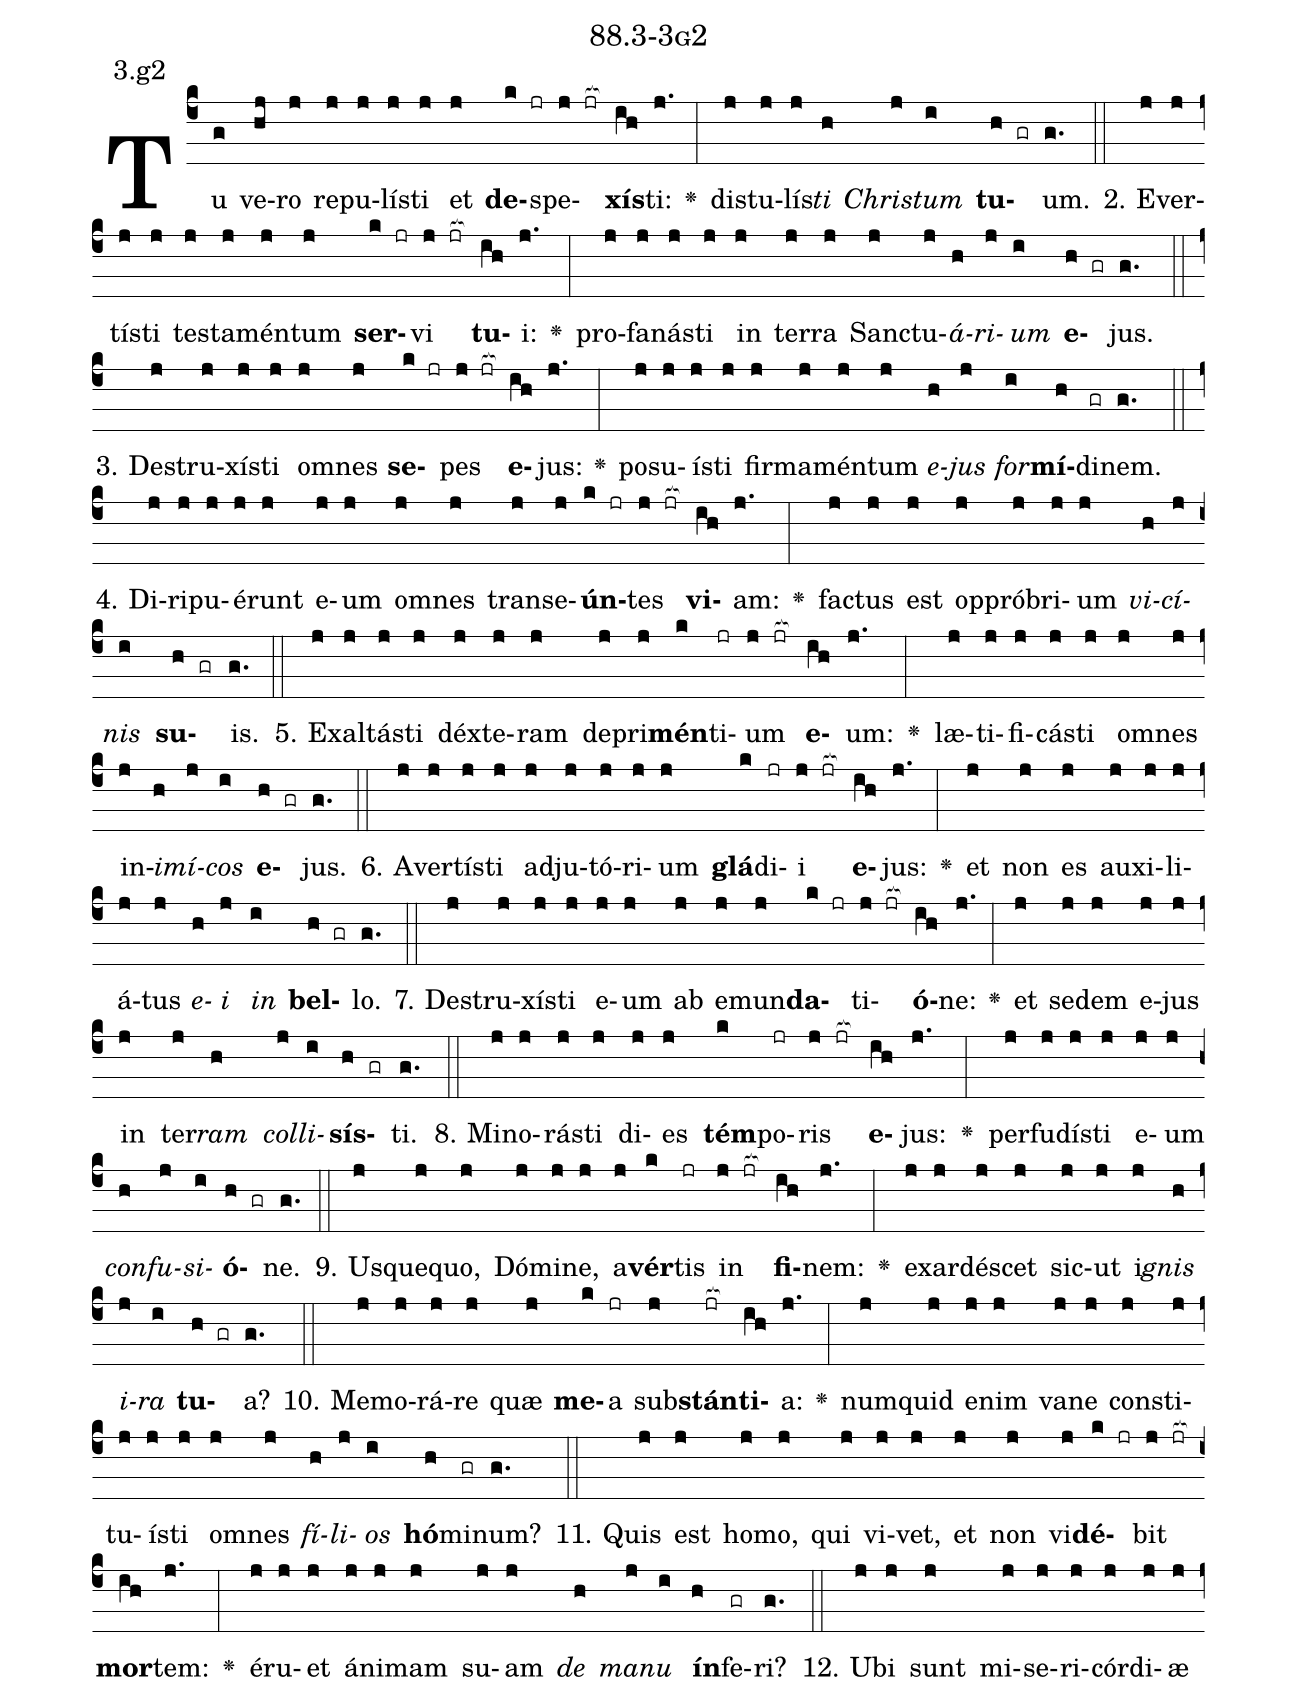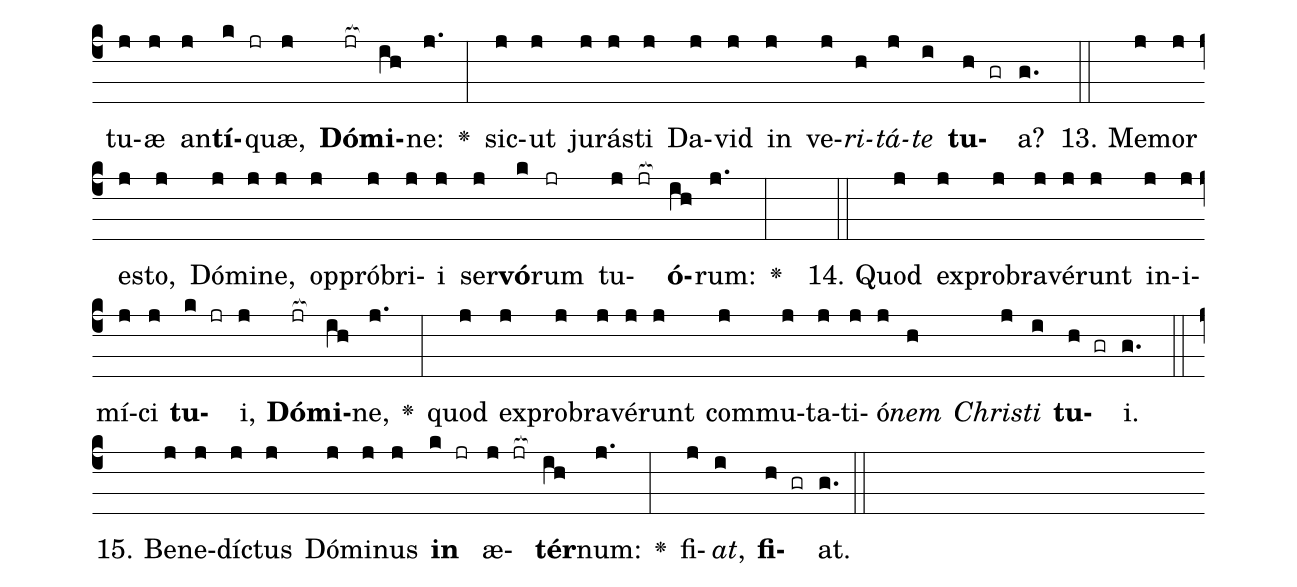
name: 88.3-3g2;
annotation: 3.g2;
%%
(c4)Tu(g) ve(hj)ro(j) re(j)pu(j)lís(j)ti(j) et(j) <b>de</b>(k jr)spe(j jr[ocb:1{])<b>xís</b>(ih[ocb:0}])ti:(j.) <v>\greheightstar</v>(:) dis(j)tu(j)lís(j)<i>ti</i>(h) <i>Chris</i>(j)<i>tum</i>(i) <b>tu</b>(h gr)um.(g.) (::)
2. E(j)ver(j)tís(j)ti(j) tes(j)ta(j)mén(j)tum(j) <b>ser</b>(k jr)vi(j jr[ocb:1{]) <b>tu</b>(ih[ocb:0}])i:(j.) <v>\greheightstar</v>(:) pro(j)fa(j)nás(j)ti(j) in(j) ter(j)ra(j) Sanc(j)tu(j)<i>á</i>(h)<i>ri</i>(j)<i>um</i>(i) <b>e</b>(h gr)jus.(g.) (::)
3. De(j)stru(j)xís(j)ti(j) om(j)nes(j) <b>se</b>(k jr)pes(j jr[ocb:1{]) <b>e</b>(ih[ocb:0}])jus:(j.) <v>\greheightstar</v>(:) po(j)su(j)ís(j)ti(j) fir(j)ma(j)mén(j)tum(j) <i>e</i>(h)<i>jus</i>(j) <i>for</i>(i)<b>mí</b>(h)di(gr)nem.(g.) (::)
4. Di(j)ri(j)pu(j)é(j)runt(j) e(j)um(j) om(j)nes(j) trans(j)e(j)<b>ún</b>(k jr)tes(j jr[ocb:1{]) <b>vi</b>(ih[ocb:0}])am:(j.) <v>\greheightstar</v>(:) fac(j)tus(j) est(j) op(j)pró(j)bri(j)um(j) <i>vi</i>(h)<i>cí</i>(j)<i>nis</i>(i) <b>su</b>(h gr)is.(g.) (::)
5. Ex(j)al(j)tás(j)ti(j) déx(j)te(j)ram(j) de(j)pri(j)<b>mén</b>(k)ti(jr)um(j jr[ocb:1{]) <b>e</b>(ih[ocb:0}])um:(j.) <v>\greheightstar</v>(:) læ(j)ti(j)fi(j)cás(j)ti(j) om(j)nes(j) in(j)<i>i</i>(h)<i>mí</i>(j)<i>cos</i>(i) <b>e</b>(h gr)jus.(g.) (::)
6. A(j)ver(j)tís(j)ti(j) ad(j)ju(j)tó(j)ri(j)um(j) <b>glá</b>(k)di(jr)i(j jr[ocb:1{]) <b>e</b>(ih[ocb:0}])jus:(j.) <v>\greheightstar</v>(:) et(j) non(j) es(j) au(j)xi(j)li(j)á(j)tus(j) <i>e</i>(h)<i>i</i>(j) <i>in</i>(i) <b>bel</b>(h gr)lo.(g.) (::)
7. De(j)stru(j)xís(j)ti(j) e(j)um(j) ab(j) e(j)mun(j)<b>da</b>(k jr)ti(j jr[ocb:1{])<b>ó</b>(ih[ocb:0}])ne:(j.) <v>\greheightstar</v>(:) et(j) se(j)dem(j) e(j)jus(j) in(j) ter(j)<i>ram</i>(h) <i>col</i>(j)<i>li</i>(i)<b>sís</b>(h gr)ti.(g.) (::)
8. Mi(j)no(j)rás(j)ti(j) di(j)es(j) <b>tém</b>(k)po(jr)ris(j jr[ocb:1{]) <b>e</b>(ih[ocb:0}])jus:(j.) <v>\greheightstar</v>(:) per(j)fu(j)dís(j)ti(j) e(j)um(j) <i>con</i>(h)<i>fu</i>(j)<i>si</i>(i)<b>ó</b>(h gr)ne.(g.) (::)
9. Us(j)que(j)quo,(j) Dó(j)mi(j)ne,(j) a(j)<b>vér</b>(k)tis(jr) in(j jr[ocb:1{]) <b>fi</b>(ih[ocb:0}])nem:(j.) <v>\greheightstar</v>(:) ex(j)ar(j)dé(j)scet(j) sic(j)ut(j) i(j)<i>gnis</i>(h) <i>i</i>(j)<i>ra</i>(i) <b>tu</b>(h gr)a?(g.) (::)
10. Me(j)mo(j)rá(j)re(j) quæ(j) <b>me</b>(k)a(jr) sub(j)<b>stán</b>(jr[ocb:1{])<b>ti</b>(ih[ocb:0}])a:(j.) <v>\greheightstar</v>(:) num(j)quid(j) e(j)nim(j) va(j)ne(j) con(j)sti(j)tu(j)ís(j)ti(j) om(j)nes(j) <i>fí</i>(h)<i>li</i>(j)<i>os</i>(i) <b>hó</b>(h)mi(gr)num?(g.) (::)
11. Quis(j) est(j) ho(j)mo,(j) qui(j) vi(j)vet,(j) et(j) non(j) vi(j)<b>dé</b>(k jr)bit(j jr[ocb:1{]) <b>mor</b>(ih[ocb:0}])tem:(j.) <v>\greheightstar</v>(:) é(j)ru(j)et(j) á(j)ni(j)mam(j) su(j)am(j) <i>de</i>(h) <i>ma</i>(j)<i>nu</i>(i) <b>ín</b>(h)fe(gr)ri?(g.) (::)
12. U(j)bi(j) sunt(j) mi(j)se(j)ri(j)cór(j)di(j)æ(j) tu(j)æ(j) an(j)<b>tí</b>(k jr)quæ,(j) <b>Dó</b>(jr[ocb:1{])<b>mi</b>(ih[ocb:0}])ne:(j.) <v>\greheightstar</v>(:) sic(j)ut(j) ju(j)rás(j)ti(j) Da(j)vid(j) in(j) ve(j)<i>ri</i>(h)<i>tá</i>(j)<i>te</i>(i) <b>tu</b>(h gr)a?(g.) (::)
13. Me(j)mor(j) es(j)to,(j) Dó(j)mi(j)ne,(j) op(j)pró(j)bri(j)i(j) ser(j)<b>vó</b>(k)rum(jr) tu(j jr[ocb:1{])<b>ó</b>(ih[ocb:0}])rum:(j.) <v>\greheightstar</v>(:)  (::)
14. Quod(j) ex(j)pro(j)bra(j)vé(j)runt(j) in(j)i(j)mí(j)ci(j) <b>tu</b>(k jr)i,(j) <b>Dó</b>(jr[ocb:1{])<b>mi</b>(ih[ocb:0}])ne,(j.) <v>\greheightstar</v>(:) quod(j) ex(j)pro(j)bra(j)vé(j)runt(j) com(j)mu(j)ta(j)ti(j)ó(j)<i>nem</i>(h) <i>Chris</i>(j)<i>ti</i>(i) <b>tu</b>(h gr)i.(g.) (::)
15. Be(j)ne(j)díc(j)tus(j) Dó(j)mi(j)nus(j) <b>in</b>(k jr) æ(j jr[ocb:1{])<b>tér</b>(ih[ocb:0}])num:(j.) <v>\greheightstar</v>(:) fi(j)<i>at</i>,(i) <b>fi</b>(h gr)at.(g.) (::)
